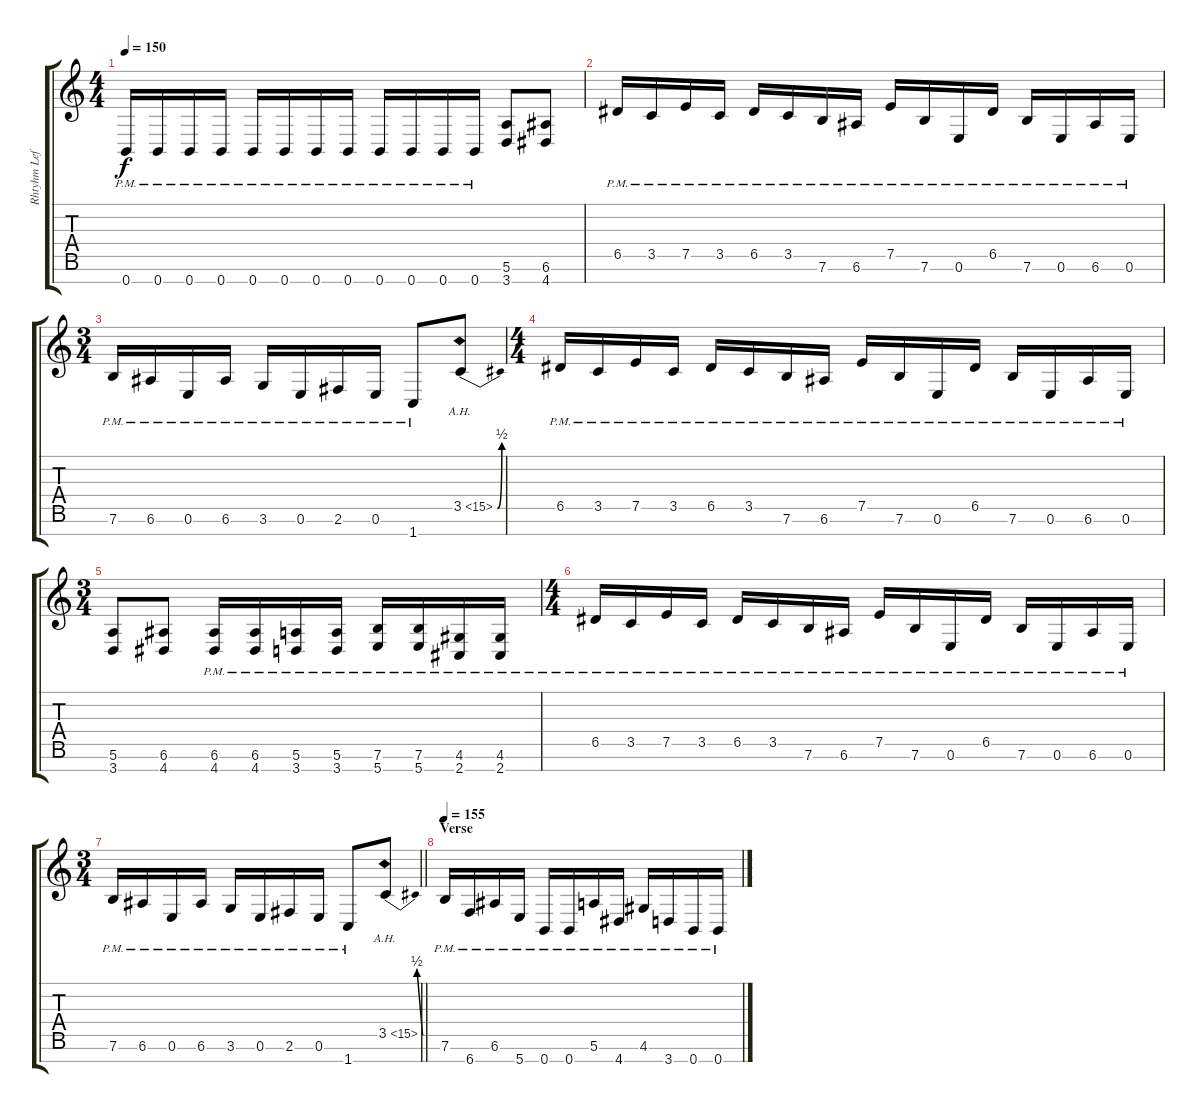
\track ("Rhtyhm Left" "Rhtyhm Lef") {instrument distortionguitar}
\staff {score tabs}
\tuning (E4 B3 G3 D3 A2 E2 B1) {hide}
\ts (4 4)
\tempo 150
\clef g2
\ks c
0.7{pm}.16{dy f} 0.7{pm}.16 0.7{pm}.16 0.7{pm}.16 0.7{pm}.16 0.7{pm}.16 0.7{pm}.16 0.7{pm}.16 0.7{pm}.16 0.7{pm}.16 0.7{pm}.16 0.7{pm}.16 (5.6 3.7).8 (6.6 4.7).8 |
6.5{pm}.16 3.5{pm}.16 7.5{pm}.16 3.5{pm}.16 6.5{pm}.16 3.5{pm}.16 7.6{pm}.16 6.6{pm}.16 7.5{pm}.16 7.6{pm}.16 0.6{pm}.16 6.5{pm}.16 7.6{pm}.16 0.6{pm}.16 6.6{pm}.16 0.6{pm}.16 |
\ts (3 4)
7.6{pm}.16 6.6{pm}.16 0.6{pm}.16 6.6{pm}.16 3.6{pm}.16 0.6{pm}.16 2.6{pm}.16 0.6{pm}.16 1.7{pm}.8 3.5{be (bend 0 0 60 2) ah 12}.8 |
\ts (4 4)
6.5{pm}.16 3.5{pm}.16 7.5{pm}.16 3.5{pm}.16 6.5{pm}.16 3.5{pm}.16 7.6{pm}.16 6.6{pm}.16 7.5{pm}.16 7.6{pm}.16 0.6{pm}.16 6.5{pm}.16 7.6{pm}.16 0.6{pm}.16 6.6{pm}.16 0.6{pm}.16 |
\ts (3 4)
(5.6 3.7).8 (6.6 4.7).8 (6.6{pm} 4.7{pm}).16 (6.6{pm} 4.7{pm}).16 (5.6{pm} 3.7{pm}).16 (5.6{pm} 3.7{pm}).16 (7.6{pm} 5.7{pm}).16 (7.6{pm} 5.7{pm}).16 (4.6{pm} 2.7{pm}).16 (4.6{pm} 2.7{pm}).16 |
\ts (4 4)
6.5{pm}.16 3.5{pm}.16 7.5{pm}.16 3.5{pm}.16 6.5{pm}.16 3.5{pm}.16 7.6{pm}.16 6.6{pm}.16 7.5{pm}.16 7.6{pm}.16 0.6{pm}.16 6.5{pm}.16 7.6{pm}.16 0.6{pm}.16 6.6{pm}.16 0.6{pm}.16 |
\ts (3 4)
\barLineRight lightlight
7.6{pm}.16 6.6{pm}.16 0.6{pm}.16 6.6{pm}.16 3.6{pm}.16 0.6{pm}.16 2.6{pm}.16 0.6{pm}.16 1.7{pm}.8 3.5{be (bend 0 0 60 2) ah 12}.8 |
\section ("" "Verse")
\tempo 155
7.6{pm}.16 6.7{pm}.16 6.6{pm}.16 5.7{pm}.16 0.7{pm}.16 0.7{pm}.16 5.6{pm}.16 4.7{pm}.16 4.6{pm}.16 3.7{pm}.16 0.7{pm}.16 0.7{pm}.16
